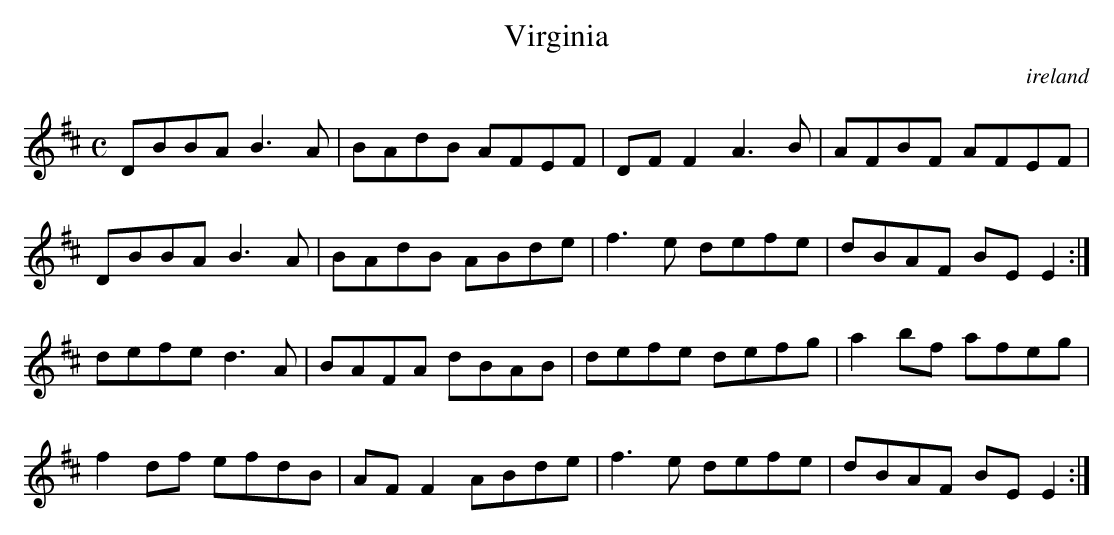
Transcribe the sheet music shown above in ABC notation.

X:1
T:Virginia
O:ireland
M:C
L:1/8
K:D Major
DBBA B3A|BAdB AFEF|DFF2 A3B|AFBF AFEF|!
DBBA B3A|BAdB ABde|f3e defe|dBAF BEE2:|!
defe d3A|BAFA dBAB|defe defg|a2bf afeg|!
f2df efdB|AFF2 ABde|f3e defe|dBAF BEE2:|!
